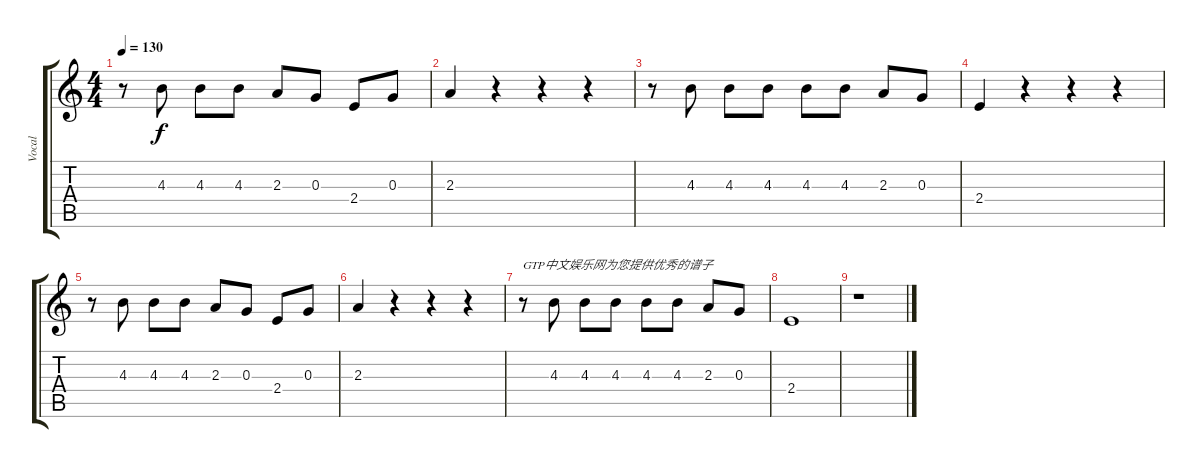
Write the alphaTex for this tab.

\track ("Vocal" "Vocal") {instrument electricguitarmuted}
\staff {score tabs}
\tuning (E4 B3 G3 D3 A2 E2) {hide}
\ts (4 4)
\tempo 130
\clef g2
\ks c
r.8{dy f} 4.3.8 4.3.8 4.3.8 2.3.8 0.3.8 2.4.8 0.3.8 |
2.3.4 r.4 r.4 r.4 |
r.8 4.3.8 4.3.8 4.3.8 4.3.8 4.3.8 2.3.8 0.3.8 |
2.4.4 r.4 r.4 r.4 |
r.8 4.3.8 4.3.8 4.3.8 2.3.8 0.3.8 2.4.8 0.3.8 |
2.3.4 r.4 r.4 r.4 |
r.8{txt "GTP中文娱乐网为您提供优秀的谱子"} 4.3.8 4.3.8 4.3.8 4.3.8 4.3.8 2.3.8 0.3.8 |
2.4.1 |
r.1
